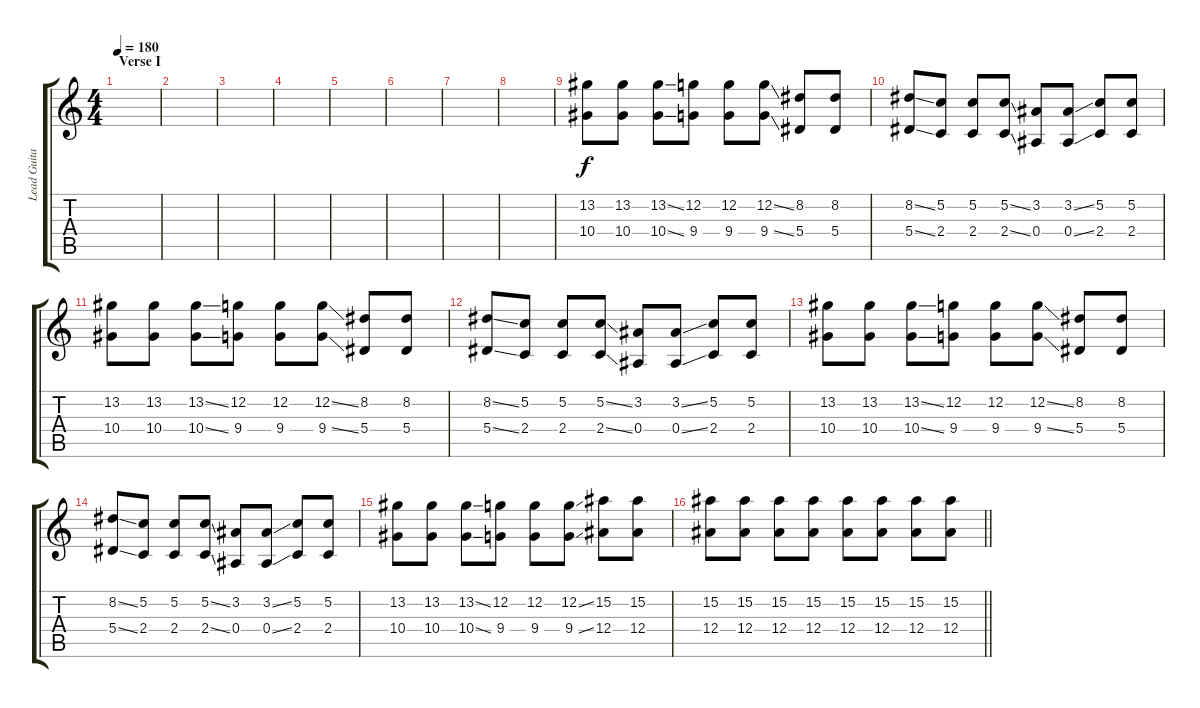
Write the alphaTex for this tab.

\track ("Lead Guitar" "Lead Guita") {instrument overdrivenguitar}
\staff {score tabs}
\tuning (C4 G3 Eb3 Bb2 F2 C2) {hide}
\ts (4 4)
\section ("" "Verse I")
\tempo 180
\clef g2
\ks c
|
|
|
|
|
|
|
|
(13.2 10.4).8 (13.2 10.4).8 (13.2{ss} 10.4{ss}).8 (12.2 9.4).8 (12.2 9.4).8 (12.2{ss} 9.4{ss}).8 (8.2 5.4).8 (8.2 5.4).8 |
(8.2{ss} 5.4{ss}).8 (5.2 2.4).8 (5.2 2.4).8 (5.2{ss} 2.4{ss}).8 (3.2 0.4).8 (3.2{ss} 0.4{ss}).8 (5.2 2.4).8 (5.2 2.4).8 |
(13.2 10.4).8 (13.2 10.4).8 (13.2{ss} 10.4{ss}).8 (12.2 9.4).8 (12.2 9.4).8 (12.2{ss} 9.4{ss}).8 (8.2 5.4).8 (8.2 5.4).8 |
(8.2{ss} 5.4{ss}).8 (5.2 2.4).8 (5.2 2.4).8 (5.2{ss} 2.4{ss}).8 (3.2 0.4).8 (3.2{ss} 0.4{ss}).8 (5.2 2.4).8 (5.2 2.4).8 |
(13.2 10.4).8 (13.2 10.4).8 (13.2{ss} 10.4{ss}).8 (12.2 9.4).8 (12.2 9.4).8 (12.2{ss} 9.4{ss}).8 (8.2 5.4).8 (8.2 5.4).8 |
(8.2{ss} 5.4{ss}).8 (5.2 2.4).8 (5.2 2.4).8 (5.2{ss} 2.4{ss}).8 (3.2 0.4).8 (3.2{ss} 0.4{ss}).8 (5.2 2.4).8 (5.2 2.4).8 |
(13.2 10.4).8 (13.2 10.4).8 (13.2{ss} 10.4{ss}).8 (12.2 9.4).8 (12.2 9.4).8 (12.2{ss} 9.4{ss}).8 (15.2 12.4).8 (15.2 12.4).8 |
\barLineRight lightlight
(15.2 12.4).8 (15.2 12.4).8 (15.2 12.4).8 (15.2 12.4).8 (15.2 12.4).8 (15.2 12.4).8 (15.2 12.4).8 (15.2 12.4).8
